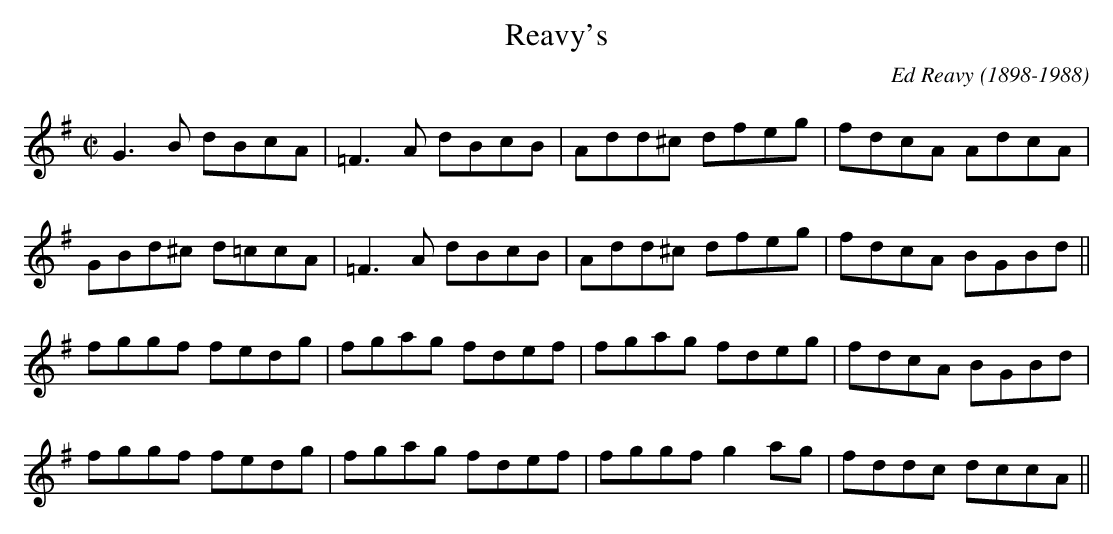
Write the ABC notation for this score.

X:1
T:Reavy's
C:Ed Reavy (1898-1988)
M:C|
L:1/8
K:G
G3B dBcA|=F3A dBcB|Add^c dfeg|fdcA AdcA|
GBd^c d=ccA|=F3A dBcB|Add^c dfeg|fdcA BGBd||
fggf fedg|fgag fdef|fgag fdeg|fdcA BGBd|
fggf fedg|fgag fdef|fggf g2ag|fddc dccA||
